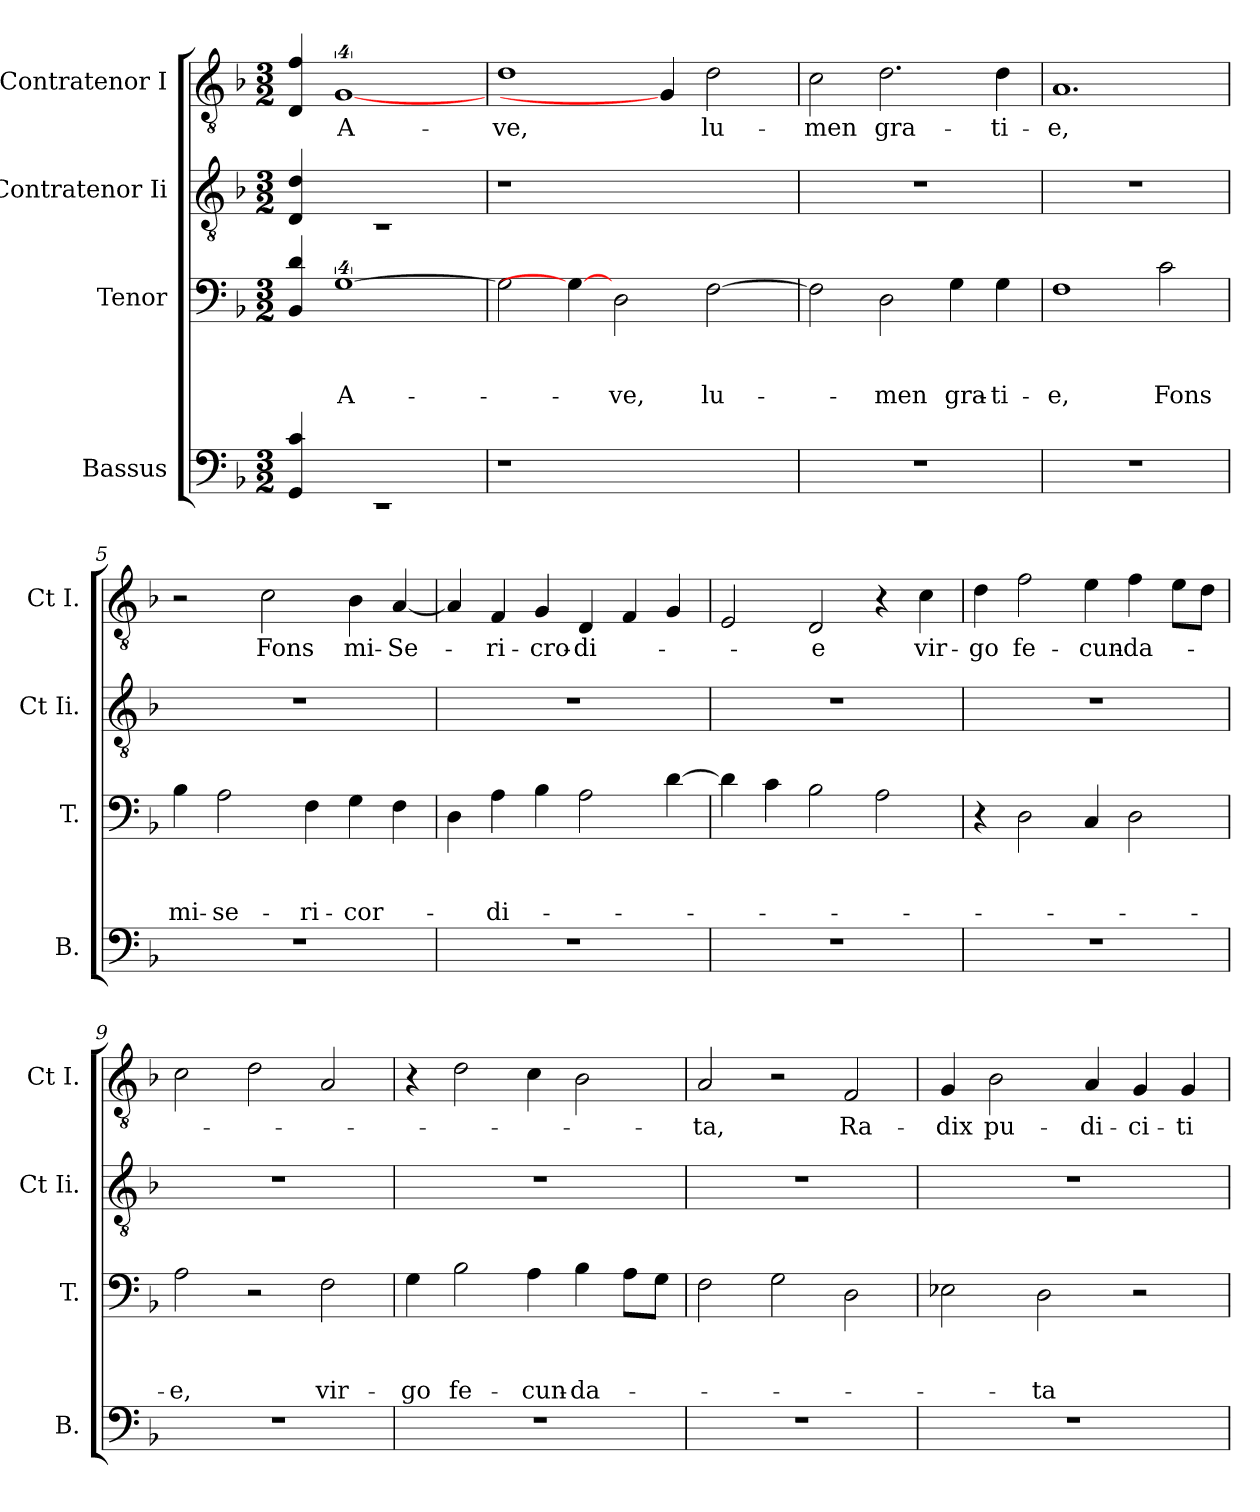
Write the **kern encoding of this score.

**kern	**kern	**text	**text	**text	**kern	**kern	**text
*part4	*part3	*part3	*part3	*part3	*part2	*part1	*part1
*staff4	*staff3	*staff3	*staff3	*staff3	*staff2	*staff1	*staff1
*I"Bassus	*I"Tenor	*	*	*	*I"Contratenor Ii	*I"Contratenor I	*
*I'B.	*I'T.	*	*	*	*I'Ct Ii.	*I'Ct I.	*
*clefF4	*clefF4	*	*	*	*clefGv2	*clefGv2	*
*k[b-]	*k[b-]	*	*	*	*k[b-]	*k[b-]	*
*F:	*F:	*	*	*	*F:	*F:	*
*M3/2	*M3/2	*	*	*	*M3/2	*M3/2	*
=1	=1	=1	=1	=1	=1	=1	=1
*^	*	*	*	*	*^	*	*
!	!LO:N:vis=1	!	!	!	!	!	!LO:N:vis=1	!	!
4GG/ 4c/	1.rEE	4BB-/ 4d/	.	.	.	4D/ 4d/	1.rC	4D/ 4f/	.
!	!	!	!	!	!LO:LY:b	!	!	!	!LO:LY:b
1ryy	.	[>4%5G	.	.	A-	1ryy	.	[4%5G	A-
4ryy	.	.	.	.	.	4ryy	.	.	.
*v	*v	*	*	*	*	*v	*v	*	*
=2	=2	=2	=2	=2	=2	=2	=2
!LO:N:vis=1	!	!	!	!	!LO:N:vis=1	!	!LO:LY:b
1.r	2G\]	.	.	.	1.r	1d	-ve,
.	4G_	.	.	.	.	.	.
!	!	!	!	!LO:LY:b	!	!	!
.	2D\	.	.	-ve,	.	.	.
.	.	.	.	.	.	4G]	.
!	!	!	!	!LO:LY:b	!	!	!LO:LY:b
.	[>2F\	.	.	lu-	.	2d\	lu-
4ryy	.	.	.	.	4ryy	.	.
=3	=3	=3	=3	=3	=3	=3	=3
!LO:N:vis=1	!	!	!	!	!LO:N:vis=1	!	!LO:LY:b
1.r	2F\]	.	.	.	1.r	2c\	-men
!	!	!	!	!LO:LY:b	!	!	!LO:LY:b
.	2D\	.	.	-men	.	2.d\	gra-
!	!	!	!	!LO:LY:b	!	!	!
.	4G\	.	.	gra-	.	.	.
!	!	!	!	!LO:LY:b:rj	!	!	!LO:LY:b
.	4G\	.	.	-ti-	.	4d\	-ti-
=4	=4	=4	=4	=4	=4	=4	=4
!LO:N:vis=1	!	!	!	!LO:LY:b	!LO:N:vis=1	!	!LO:LY:b
1.r	1F	.	.	-e,	1.r	1.A	-e,
!	!	!	!	!LO:LY:b	!	!	!
.	2c\	.	.	Fons	.	.	.
=5	=5	=5	=5	=5	=5	=5	=5
!LO:N:vis=1	!	!	!	!LO:LY:b	!LO:N:vis=1	!	!
1.r	4B-\	.	.	mi-	1.r	2r	.
!	!	!	!	!LO:LY:b:rj	!	!	!
.	2A\	.	.	-se-	.	.	.
!	!	!	!	!	!	!	!LO:LY:b
.	.	.	.	.	.	2c\	Fons
!	!	!	!	!LO:LY:b	!	!	!
.	4F\	.	.	-ri-	.	.	.
!	!	!	!	!LO:LY:b	!	!	!LO:LY:b
.	4G\	.	.	-cor-	.	4B-\	mi-
!	!	!	!	!	!	!	!LO:LY:b
.	4F\	.	.	.	.	[<4A/	-Se-
!!LO:LB:g=z
=6	=6	=6	=6	=6	=6	=6	=6
1.r	4D\	.	.	.	1.r	4A/]	.
!	!	!	!	!LO:LY:b	!	!	!LO:LY:b
.	4A\	.	.	-di-	.	4F/	-ri-
!	!	!	!	!	!	!	!LO:LY:b
.	4B-\	.	.	.	.	4G/	-cro-
!	!	!	!	!	!	!	!LO:LY:b:rj
.	2A\	.	.	.	.	4D/	-di-
.	.	.	.	.	.	4F/	.
.	[>4d\	.	.	.	.	4G/	.
=7	=7	=7	=7	=7	=7	=7	=7
1.r	4d\]	.	.	.	1.r	2E/	.
.	4c\	.	.	.	.	.	.
!	!	!	!	!	!	!	!LO:LY:b
.	2B-\	.	.	.	.	2D/	-e
.	2A\	.	.	.	.	4r	.
!	!	!	!	!	!	!	!LO:LY:b
.	.	.	.	.	.	4c\	vir-
=8	=8	=8	=8	=8	=8	=8	=8
!	!	!	!	!	!	!	!LO:LY:b
1.r	4r	.	.	.	1.r	4d\	-go
!	!	!	!	!	!	!	!LO:LY:b
.	2D\	.	.	.	.	2f\	fe-
!	!	!	!	!	!	!	!LO:LY:b
.	4C/	.	.	.	.	4e\	-cun-
!	!	!	!	!	!	!	!LO:LY:b:rj
.	2D\	.	.	.	.	4f\	-da-
.	.	.	.	.	.	8e\L	.
.	.	.	.	.	.	8d\J	.
=9	=9	=9	=9	=9	=9	=9	=9
!	!	!	!	!LO:LY:b	!	!	!
1.r	2A\	.	.	-e,	1.r	2c\	.
.	2r	.	.	.	.	2d\	.
!	!	!	!	!LO:LY:b	!	!	!
.	2F\	.	.	vir-	.	2A/	.
=10	=10	=10	=10	=10	=10	=10	=10
!	!	!	!	!LO:LY:b	!	!	!
1.r	4G\	.	.	-go	1.r	4r	.
!	!	!	!	!LO:LY:b	!	!	!
.	2B-\	.	.	fe-	.	2d\	.
!	!	!	!	!LO:LY:b	!	!	!
.	4A\	.	.	-cun-	.	4c\	.
!	!	!	!	!LO:LY:b:rj	!	!	!
.	4B-\	.	.	-da-	.	2B-\	.
.	8A\L	.	.	.	.	.	.
.	8G\J	.	.	.	.	.	.
=11	=11	=11	=11	=11	=11	=11	=11
!	!	!	!	!	!	!	!LO:LY:b
1.r	2F\	.	.	.	1.r	2A/	-ta,
.	2G\	.	.	.	.	2r	.
!	!	!	!	!	!	!	!LO:LY:b
.	2D\	.	.	.	.	2F/	Ra-
!!LO:LB:g=z
=12	=12	=12	=12	=12	=12	=12	=12
!	!	!	!	!	!	!	!LO:LY:b
1.r	2E-X\	.	.	.	1.r	4G/	-dix
!	!	!	!	!	!	!	!LO:LY:b
.	.	.	.	.	.	2B-\	pu-
!	!	!	!	!LO:LY:b	!	!	!
.	2D\	.	.	-ta	.	.	.
!	!	!	!	!	!	!	!LO:LY:b
.	.	.	.	.	.	4A/	-di-
!	!	!	!	!	!	!	!LO:LY:b
.	2r	.	.	.	.	4G/	-ci-
!	!	!	!	!	!	!	!LO:LY:b
.	.	.	.	.	.	4G/	-ti-
=	=	=	=	=	=	=	=
*-	*-	*-	*-	*-	*-	*-	*-
